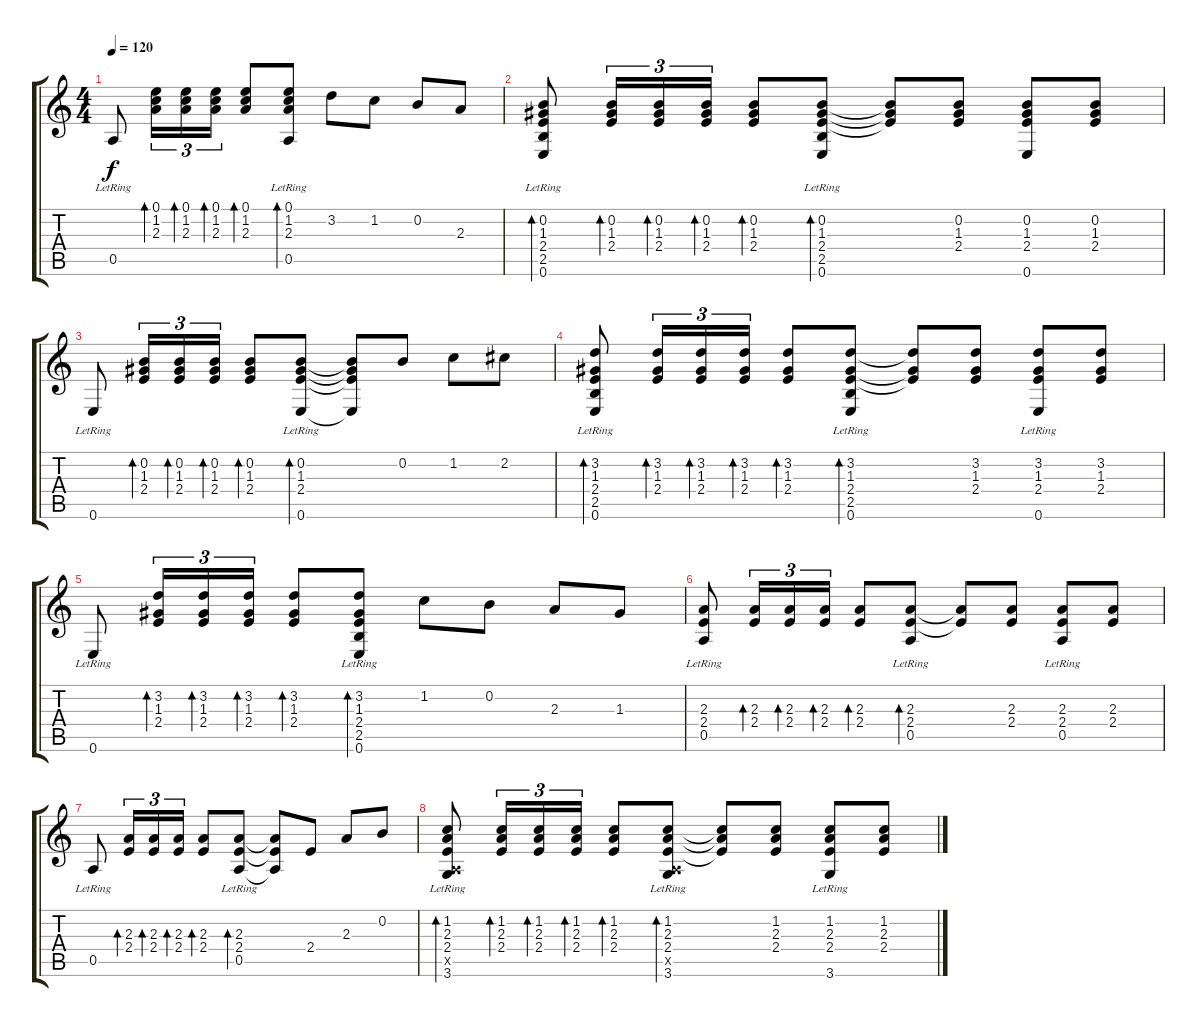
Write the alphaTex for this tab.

\track "" {instrument acousticguitarnylon}
\staff {score tabs}
\tuning (E4 B3 G3 D3 A2 E2) {hide}
\ts (4 4)
\tempo 120
\clef g2
\ks c
0.5{lr}.8{dy f} (0.1 1.2 2.3).16{tu (3 2) bd 30} (0.1 1.2 2.3).16{tu (3 2) bd 30} (0.1 1.2 2.3).16{tu (3 2) bd 30} (0.1 1.2 2.3).8{bd 30} (0.1 1.2 2.3 0.5{lr}).8{bd 30} 3.2.8 1.2.8 0.2.8 2.3.8 |
(0.2 1.3 2.4{lr} 2.5{lr} 0.6{lr}).8{bd 60} (0.2 1.3 2.4).16{tu (3 2) bd 30} (0.2 1.3 2.4).16{tu (3 2) bd 30} (0.2 1.3 2.4).16{tu (3 2) bd 30} (0.2 1.3 2.4).8{bd 30} (0.2 1.3 2.4 2.5 0.6{lr}).8{bd 30} (0.2{t} 1.3{t} 2.4{t}).8 (0.2 1.3 2.4).8 (0.2 1.3 2.4 0.6).8 (0.2 1.3 2.4).8 |
0.6{lr}.8 (0.2 1.3 2.4).16{tu (3 2) bd 30} (0.2 1.3 2.4).16{tu (3 2) bd 30} (0.2 1.3 2.4).16{tu (3 2) bd 30} (0.2 1.3 2.4).8{bd 30} (0.2 1.3 2.4 0.6{lr}).8{bd 30} (0.2{t} 1.3{t} 2.4{t} 0.6{t}).8 0.2.8 1.2.8 2.2.8 |
(3.2 1.3 2.4{lr} 2.5{lr} 0.6{lr}).8{bd 60} (3.2 1.3 2.4).16{tu (3 2) bd 30} (3.2 1.3 2.4).16{tu (3 2) bd 30} (3.2 1.3 2.4).16{tu (3 2) bd 30} (3.2 1.3 2.4).8{bd 30} (3.2 1.3 2.4 2.5 0.6{lr}).8{bd 30} (3.2{t} 1.3{t} 2.4{t}).8 (3.2 1.3 2.4).8 (3.2 1.3 2.4 0.6{lr}).8 (3.2 1.3 2.4).8 |
0.6{lr}.8 (3.2 1.3 2.4).16{tu (3 2) bd 30} (3.2 1.3 2.4).16{tu (3 2) bd 30} (3.2 1.3 2.4).16{tu (3 2) bd 30} (3.2 1.3 2.4).8{bd 30} (3.2 1.3 2.4 2.5 0.6{lr}).8{bd 30} 1.2.8 0.2.8 2.3.8 1.3.8 |
(2.3 2.4{lr} 0.5).8 (2.3 2.4).16{tu (3 2) bd 30} (2.3 2.4).16{tu (3 2) bd 30} (2.3 2.4).16{tu (3 2) bd 30} (2.3 2.4).8{bd 30} (2.3 2.4 0.5{lr}).8{bd 30} (2.3{t} 2.4{t}).8 (2.3 2.4).8 (2.3 2.4 0.5{lr}).8 (2.3 2.4).8 |
0.5{lr}.8 (2.3 2.4).16{tu (3 2) bd 30} (2.3 2.4).16{tu (3 2) bd 30} (2.3 2.4).16{tu (3 2) bd 30} (2.3 2.4).8{bd 30} (2.3 2.4 0.5{lr}).8{bd 30} (2.3{t} 2.4{t} 0.5{t}).8 2.4.8 2.3.8 0.2.8 |
(1.2 2.3 2.4{lr} 0.5{x} 3.6{lr}).8{bd 60} (1.2 2.3 2.4).16{tu (3 2) bd 30} (1.2 2.3 2.4).16{tu (3 2) bd 30} (1.2 2.3 2.4).16{tu (3 2) bd 30} (1.2 2.3 2.4).8{bd 30} (1.2 2.3 2.4 0.5{x} 3.6{lr}).8{bd 30} (1.2{t} 2.3{t} 2.4{t}).8 (1.2 2.3 2.4).8 (1.2 2.3 2.4 3.6{lr}).8 (1.2 2.3 2.4).8
